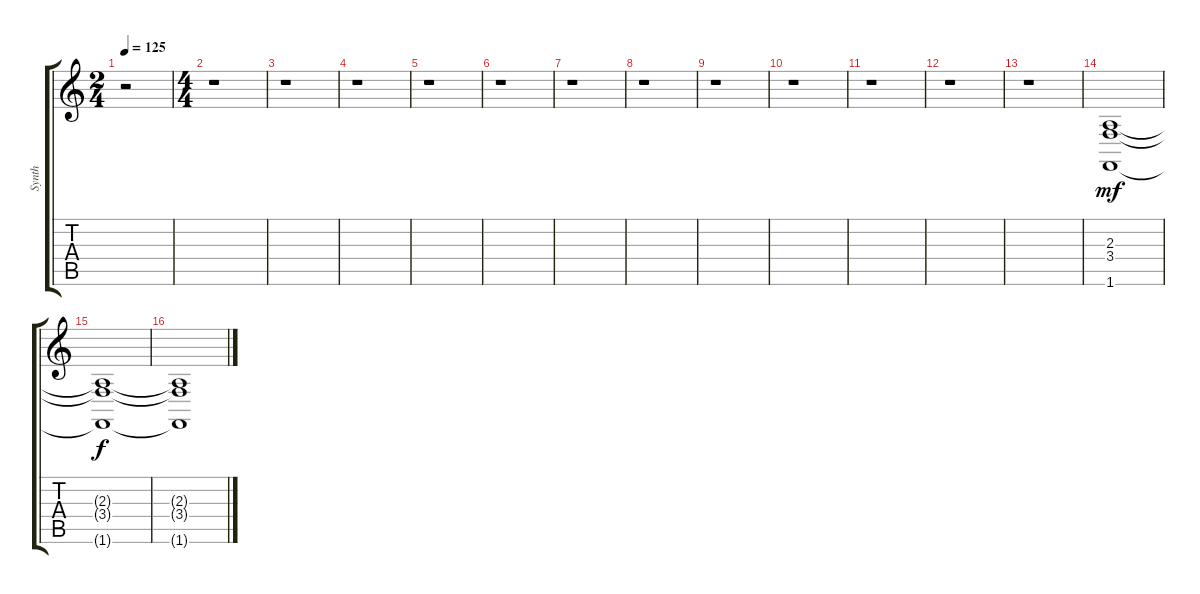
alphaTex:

\track ("Synth" "Synth") {instrument lead1square}
\staff {score tabs}
\tuning (E4 B3 G3 D3 A2 E2) {hide}
\ts (2 4)
\tempo 125
\clef g2
\ks c
r.2{dy mf instrument lead1square} |
\ts (4 4)
r.1 |
r.1 |
r.1 |
r.1 |
r.1 |
r.1 |
r.1 |
r.1 |
r.1 |
r.1 |
r.1 |
r.1 |
(2.3 3.4 1.6).1 |
(2.3{t} 3.4{t} 1.6{t}).1{dy f} |
(2.3{t} 3.4{t} 1.6{t}).1
